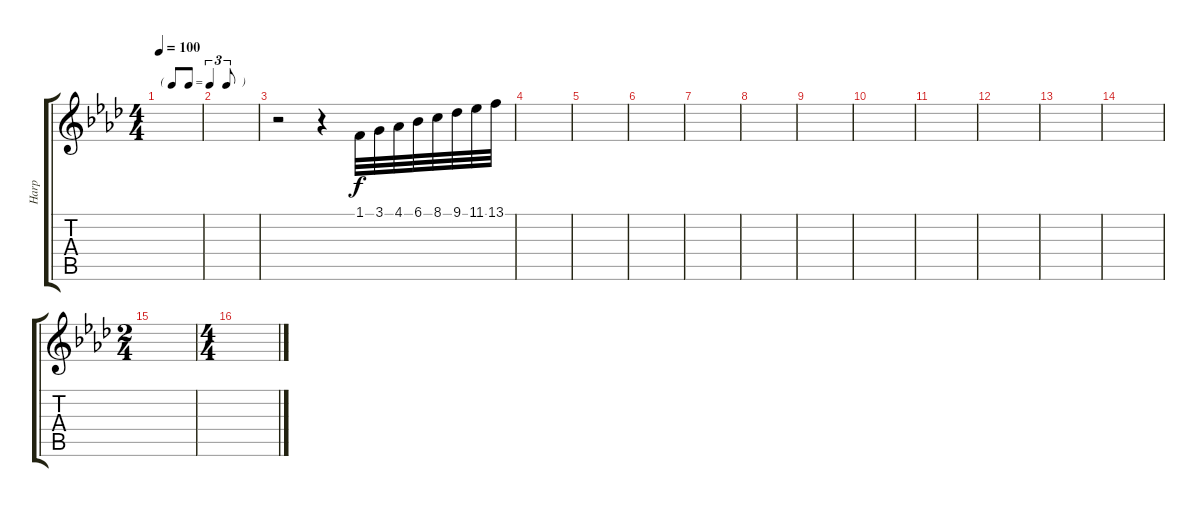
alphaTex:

\track ("Harp" "Harp") {instrument orchestralharp}
\staff {score tabs}
\tuning (E4 B3 G3 D3 A2 E2) {hide}
\ts (4 4)
\tf triplet8th
\tempo 100
\clef g2
\ks ab
|
|
r.2 r.4 1.1.32 3.1.32 4.1.32 6.1.32 8.1.32 9.1.32 11.1.32 13.1.32 |
|
|
|
|
|
|
|
|
|
|
|
\ts (2 4)
|
\ts (4 4)
